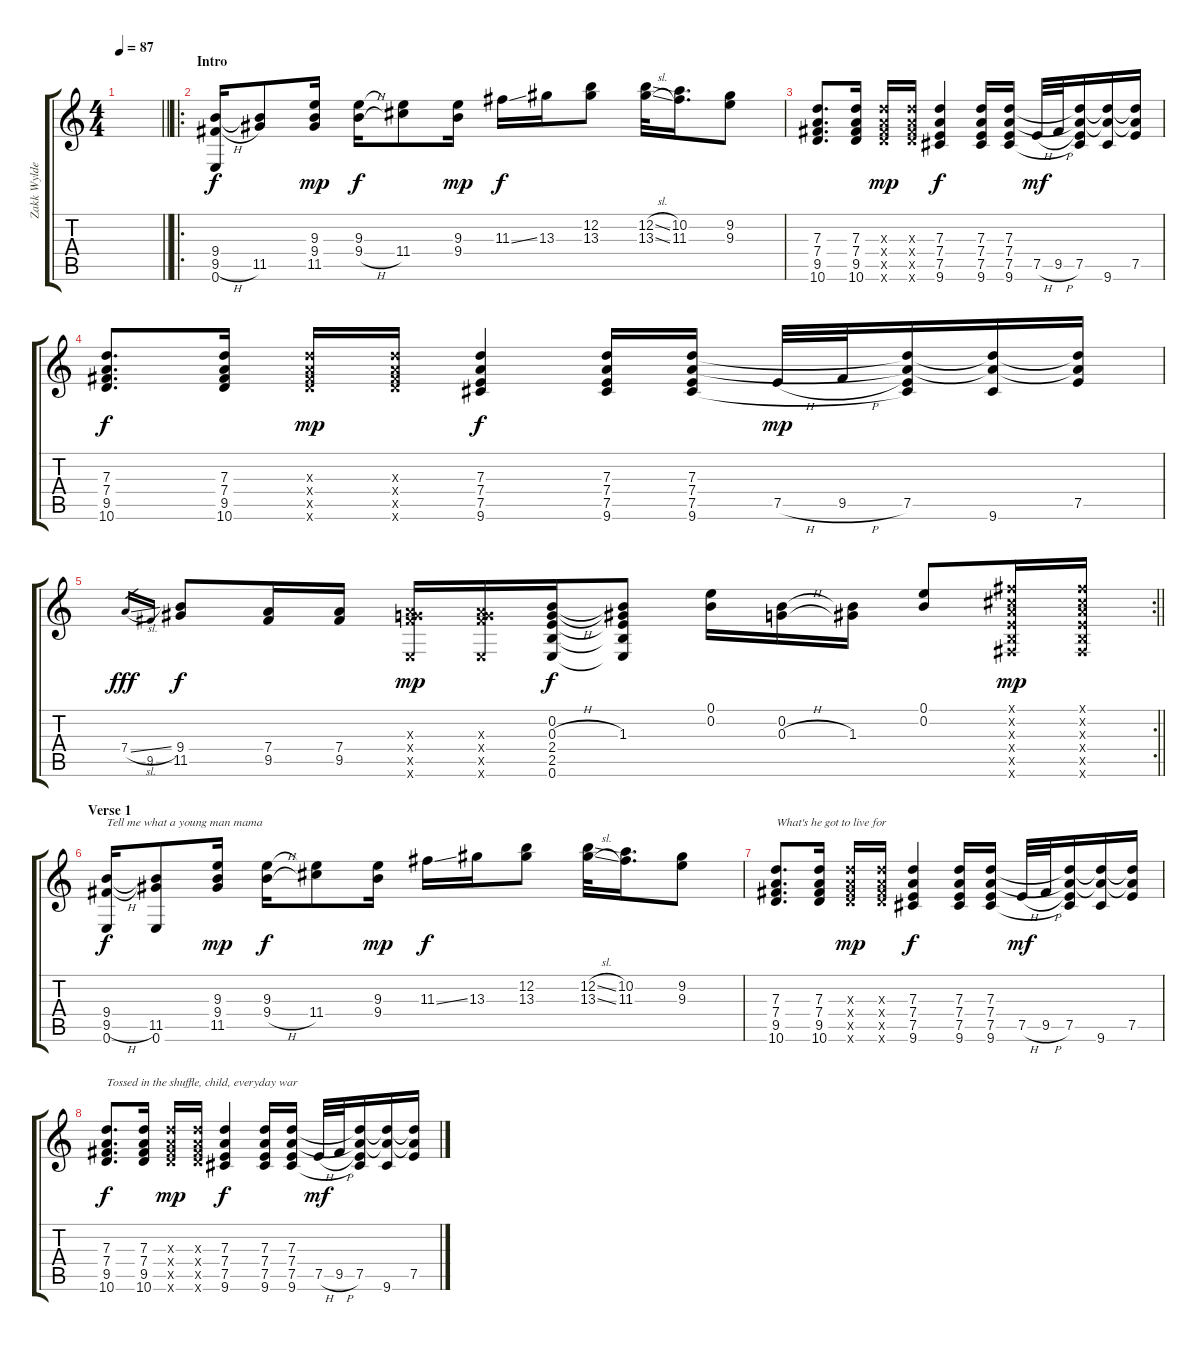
\track ("Zakk Wylde" "Zakk Wylde") {instrument acousticguitarsteel}
\staff {score tabs}
\tuning (E4 B3 G3 D3 A2 E2) {hide}
\ts (4 4)
\tempo 87
\clef g2
\barLineRight lightlight
\ks c
|
\ro
\section ("" "Intro")
(9.4 9.5{h} 0.6).16 (9.4{t} 11.5).8 (9.3 9.4 11.5).16{dy mp} (9.3 9.4{h}).16{dy f} (9.3{t} 11.4).8 (9.3 9.4).16{dy mp} 11.3{ss}.16{dy f} 13.3.16 (12.2 13.3).8 (12.2{sl} 13.3{sl}).32 (10.2 11.3).16{d} (9.2 9.3).8 |
(7.3 7.4 9.5 10.6).8{d} (7.3 7.4 9.5 10.6).16 (7.3{x} 7.4{x} 9.5{x} 10.6{x}).16{dy mp} (7.3{x} 7.4{x} 9.5{x} 10.6{x}).16 (7.3 7.4 7.5 9.6).4{dy f} (7.3 7.4 7.5 9.6).16 (7.3 7.4 7.5 9.6).16 7.5{h}.32{dy mf} 9.5{h}.32 (7.3{t} 7.4{t} 7.5 9.6{t}).16 (7.3{t} 7.4{t} 9.6).16 (7.3{t} 7.4{t} 7.5).16 |
(7.3 7.4 9.5 10.6).8{d dy f} (7.3 7.4 9.5 10.6).16 (7.3{x} 7.4{x} 9.5{x} 10.6{x}).16{dy mp} (7.3{x} 7.4{x} 9.5{x} 10.6{x}).16 (7.3 7.4 7.5 9.6).4{dy f} (7.3 7.4 7.5 9.6).16 (7.3 7.4 7.5 9.6).16 7.5{h}.32{dy mp} 9.5{h}.32 (7.3{t} 7.4{t} 7.5 9.6{t}).16 (7.3{t} 7.4{t} 9.6).16 (7.3{t} 7.4{t} 7.5).16 |
\rc 2
\barLineRight lightlight
7.4{sl}.16{gr dy fff} 9.5.16{gr} (9.4 11.5).8{dy f} (7.4 9.5).16 (7.4 9.5).16 (0.3{x} 7.4{x} 9.5{x} 0.6{x}).16{dy mp} (0.3{x} 7.4{x} 9.5{x} 0.6{x}).16 (0.2 0.3{h} 2.4 2.5 0.6).16{dy f} (0.2{t} 1.3 2.4{t} 2.5{t} 0.6{t}).8 (0.1 0.2).16 (0.2 0.3{h}).16 (0.2{t} 1.3).16 (0.1 0.2).8 (2.1{x} 2.2{x} 2.3{x} 2.4{x} 2.5{x} 2.6{x}).16{dy mp} (2.1{x} 2.2{x} 2.3{x} 2.4{x} 2.5{x} 2.6{x}).16 |
\section ("" "Verse 1")
(9.4 9.5{h} 0.6).16{txt "Tell me what a young man mama" dy f} (9.4{t} 11.5 0.6).8 (9.3 9.4 11.5).16{dy mp} (9.3 9.4{h}).16{dy f} (9.3{t} 11.4).8 (9.3 9.4).16{dy mp} 11.3{ss}.16{dy f} 13.3.16 (12.2 13.3).8 (12.2{sl} 13.3{sl}).32 (10.2 11.3).16{d} (9.2 9.3).8 |
(7.3 7.4 9.5 10.6).8{d txt "What's he got to live for"} (7.3 7.4 9.5 10.6).16 (7.3{x} 7.4{x} 9.5{x} 10.6{x}).16{dy mp} (7.3{x} 7.4{x} 9.5{x} 10.6{x}).16 (7.3 7.4 7.5 9.6).4{dy f} (7.3 7.4 7.5 9.6).16 (7.3 7.4 7.5 9.6).16 7.5{h}.32{dy mf} 9.5{h}.32 (7.3{t} 7.4{t} 7.5 9.6{t}).16 (7.3{t} 7.4{t} 9.6).16 (7.3{t} 7.4{t} 7.5).16 |
(7.3 7.4 9.5 10.6).8{d txt "Tossed in the shuffle, child, everyday war" dy f} (7.3 7.4 9.5 10.6).16 (7.3{x} 7.4{x} 9.5{x} 10.6{x}).16{dy mp} (7.3{x} 7.4{x} 9.5{x} 10.6{x}).16 (7.3 7.4 7.5 9.6).4{dy f} (7.3 7.4 7.5 9.6).16 (7.3 7.4 7.5 9.6).16 7.5{h}.32{dy mf} 9.5{h}.32 (7.3{t} 7.4{t} 7.5 9.6{t}).16 (7.3{t} 7.4{t} 9.6).16 (7.3{t} 7.4{t} 7.5).16
